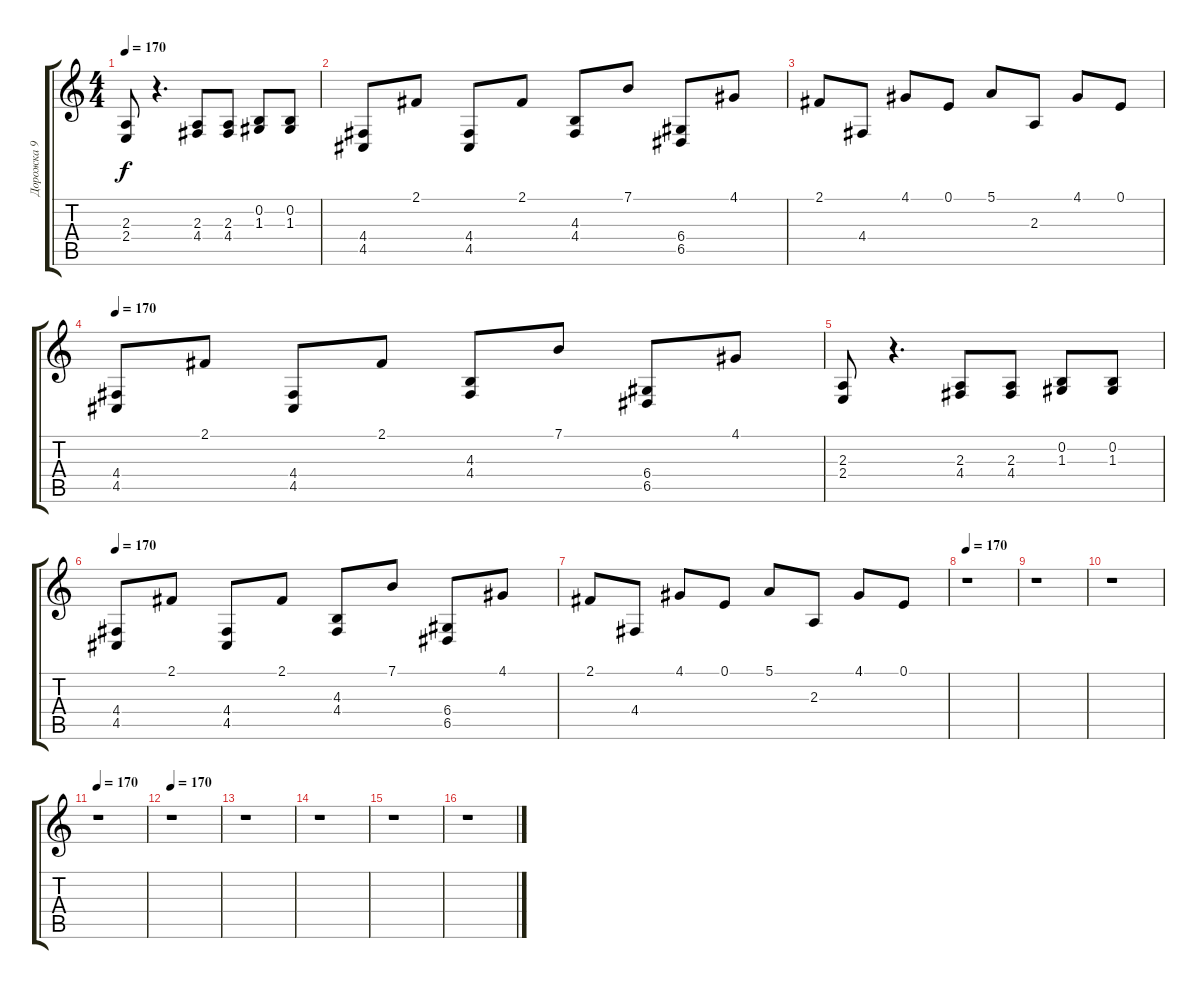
\track ("Дорожка 9" "Дорожка 9") {instrument choiraahs}
\staff {score tabs}
\tuning (E4 B3 G3 D3 A2 E2) {hide}
\ts (4 4)
\tempo 170
\clef g2
\ks c
(2.3 2.4).8{dy f} r.4{d} (2.3 4.4).8 (2.3 4.4).8 (0.2 1.3).8 (0.2 1.3).8 |
(4.4 4.5).8 2.1.8 (4.4 4.5).8 2.1.8 (4.3 4.4).8 7.1.8 (6.4 6.5).8 4.1.8 |
2.1.8 4.4.8 4.1.8 0.1.8 5.1.8 2.3.8 4.1.8 0.1.8 |
\tempo 170
(4.4 4.5).8 2.1.8 (4.4 4.5).8 2.1.8 (4.3 4.4).8 7.1.8 (6.4 6.5).8 4.1.8 |
(2.3 2.4).8 r.4{d} (2.3 4.4).8 (2.3 4.4).8 (0.2 1.3).8 (0.2 1.3).8 |
\tempo 170
(4.4 4.5).8 2.1.8 (4.4 4.5).8 2.1.8 (4.3 4.4).8 7.1.8 (6.4 6.5).8 4.1.8 |
2.1.8 4.4.8 4.1.8 0.1.8 5.1.8 2.3.8 4.1.8 0.1.8 |
\tempo 170
r.1 |
r.1 |
r.1 |
\tempo 170
r.1 |
\tempo 170
r.1 |
r.1 |
r.1 |
r.1 |
r.1
